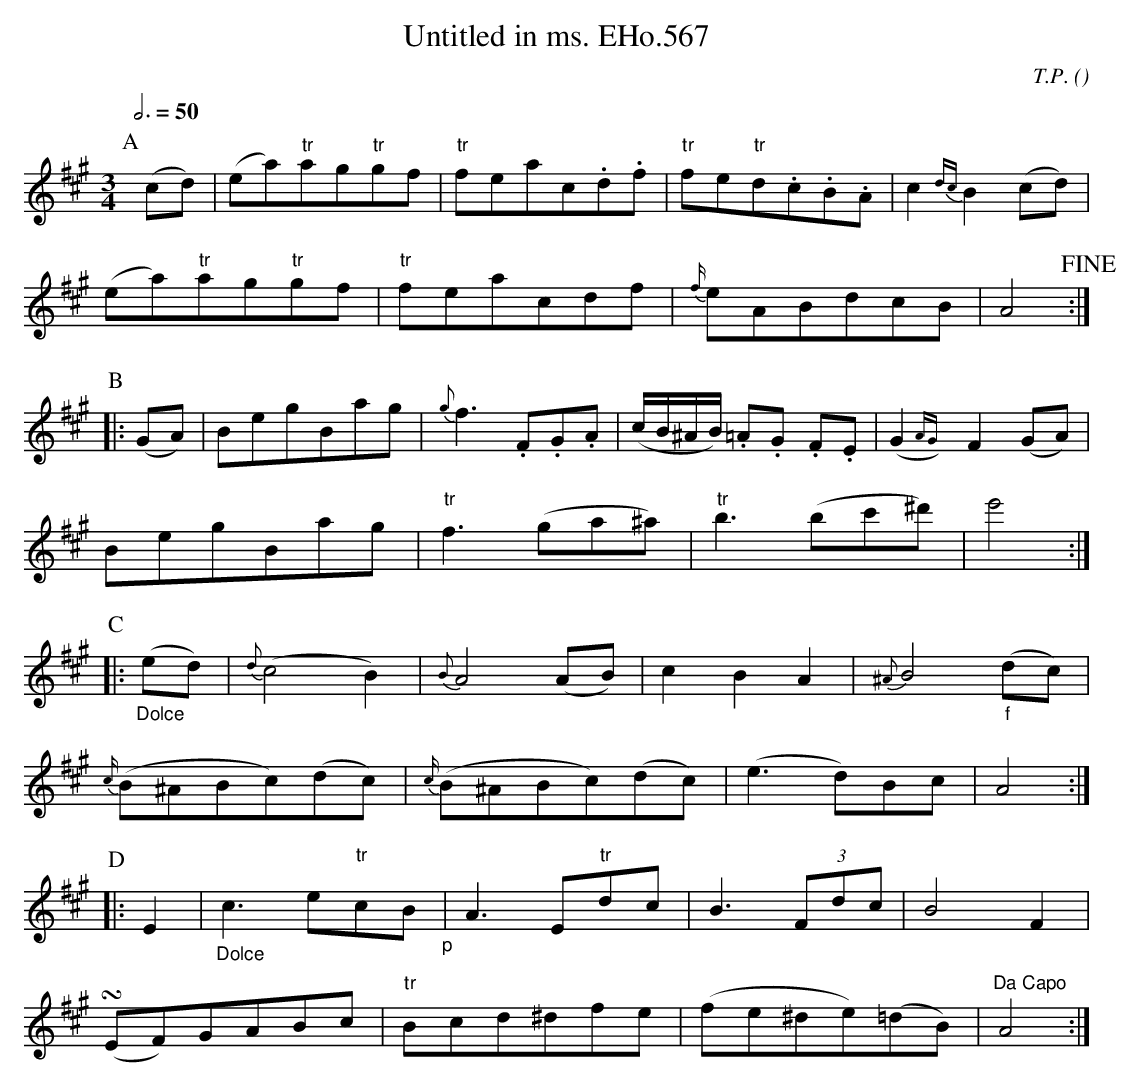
X:1
T:Untitled in ms. EHo.567
M:3/4
L:1/8
Q:3/4=50
C:T.P.
O:
K:A
P:A
y(cd) | (ea)"tr"ag"tr"gf | "tr"feac.d.f | "tr"fe"tr"d.c.B.A | c2{dc}B2 (cd) |
(ea)"tr"ag"tr"gf | "tr"feacdf | {f/}eABdcB | A4!fine! :|
P:B
|:(GA) | BegBag | {g}f3 .F.G.A | (c/B/^A/B/) .=A.G .F.E | (G2{AG})yF2(GA) |
BegBag | "tr"f3 (ga^a) | "tr"b3(bc'^d') | e'4 :|
P:C
|: "_Dolce"(ed) | {d}(c4B2) | {B}A4 (AB) | c2B2A2 | {^A}B4 "_f"(dc) |
{c/}(B^ABc)(dc) | {c/}(B^ABc)(dc) | (e3d)Bc | A4 :|
P:D
|: E2 | "_Dolce"c3e"tr"cB"_p" | A3E"tr"dc | B3(3Fdc | B4F2 |
(!turn!EF)GABc | "tr"Bcd^dfe | (fe^de)(=dB) | "Da Capo"A4 :|
